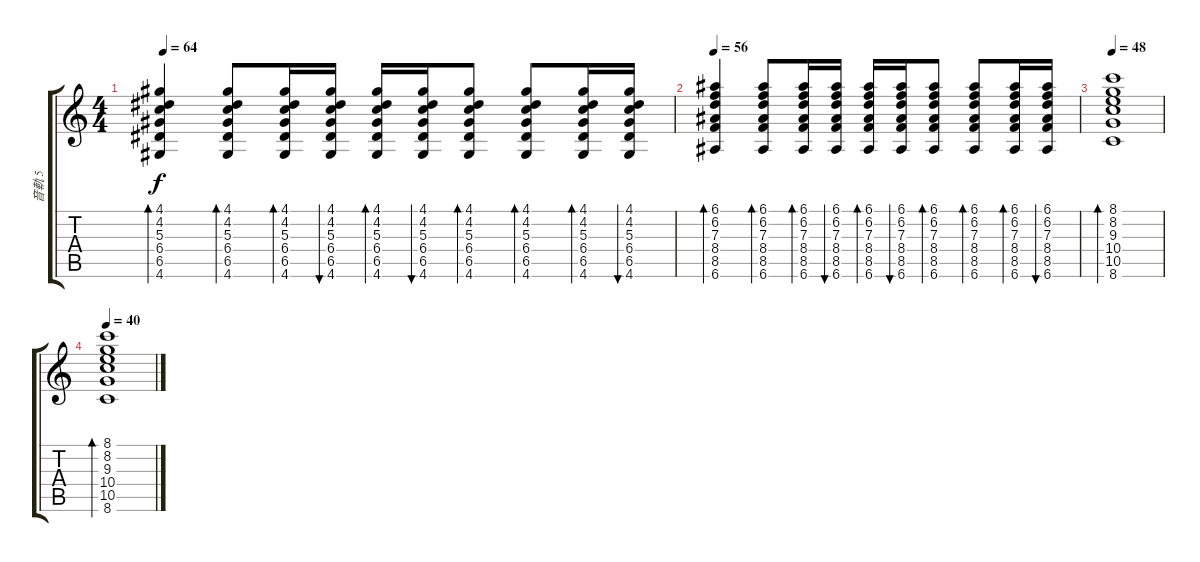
\track ("音軌 5" "音軌 5") {instrument acousticguitarsteel}
\staff {score tabs}
\tuning (E4 B3 G3 D3 A2 E2) {hide}
\ts (4 4)
\tempo 64
\clef g2
\ks c
(4.1 4.2 5.3 6.4 6.5 4.6).4{bd 60 dy f} (4.1 4.2 5.3 6.4 6.5 4.6).8{bd 60} (4.1 4.2 5.3 6.4 6.5 4.6).16{bd 60} (4.1 4.2 5.3 6.4 6.5 4.6).16{bu 60} (4.1 4.2 5.3 6.4 6.5 4.6).16{bd 60} (4.1 4.2 5.3 6.4 6.5 4.6).16{bu 60} (4.1 4.2 5.3 6.4 6.5 4.6).8{bd 60} (4.1 4.2 5.3 6.4 6.5 4.6).8{bd 60} (4.1 4.2 5.3 6.4 6.5 4.6).16{bd 60} (4.1 4.2 5.3 6.4 6.5 4.6).16{bu 60} |
\tempo 56
(6.1 6.2 7.3 8.4 8.5 6.6).4{bd 60} (6.1 6.2 7.3 8.4 8.5 6.6).8{bd 60} (6.1 6.2 7.3 8.4 8.5 6.6).16{bd 60} (6.1 6.2 7.3 8.4 8.5 6.6).16{bu 60} (6.1 6.2 7.3 8.4 8.5 6.6).16{bd 60} (6.1 6.2 7.3 8.4 8.5 6.6).16{bu 60} (6.1 6.2 7.3 8.4 8.5 6.6).8{bd 60} (6.1 6.2 7.3 8.4 8.5 6.6).8{bd 60} (6.1 6.2 7.3 8.4 8.5 6.6).16{bd 60} (6.1 6.2 7.3 8.4 8.5 6.6).16{bu 60} |
\tempo 48
(8.1 8.2 9.3 10.4 10.5 8.6).1{bd 60} |
\tempo 40
(8.1 8.2 9.3 10.4 10.5 8.6).1{bd 60}
